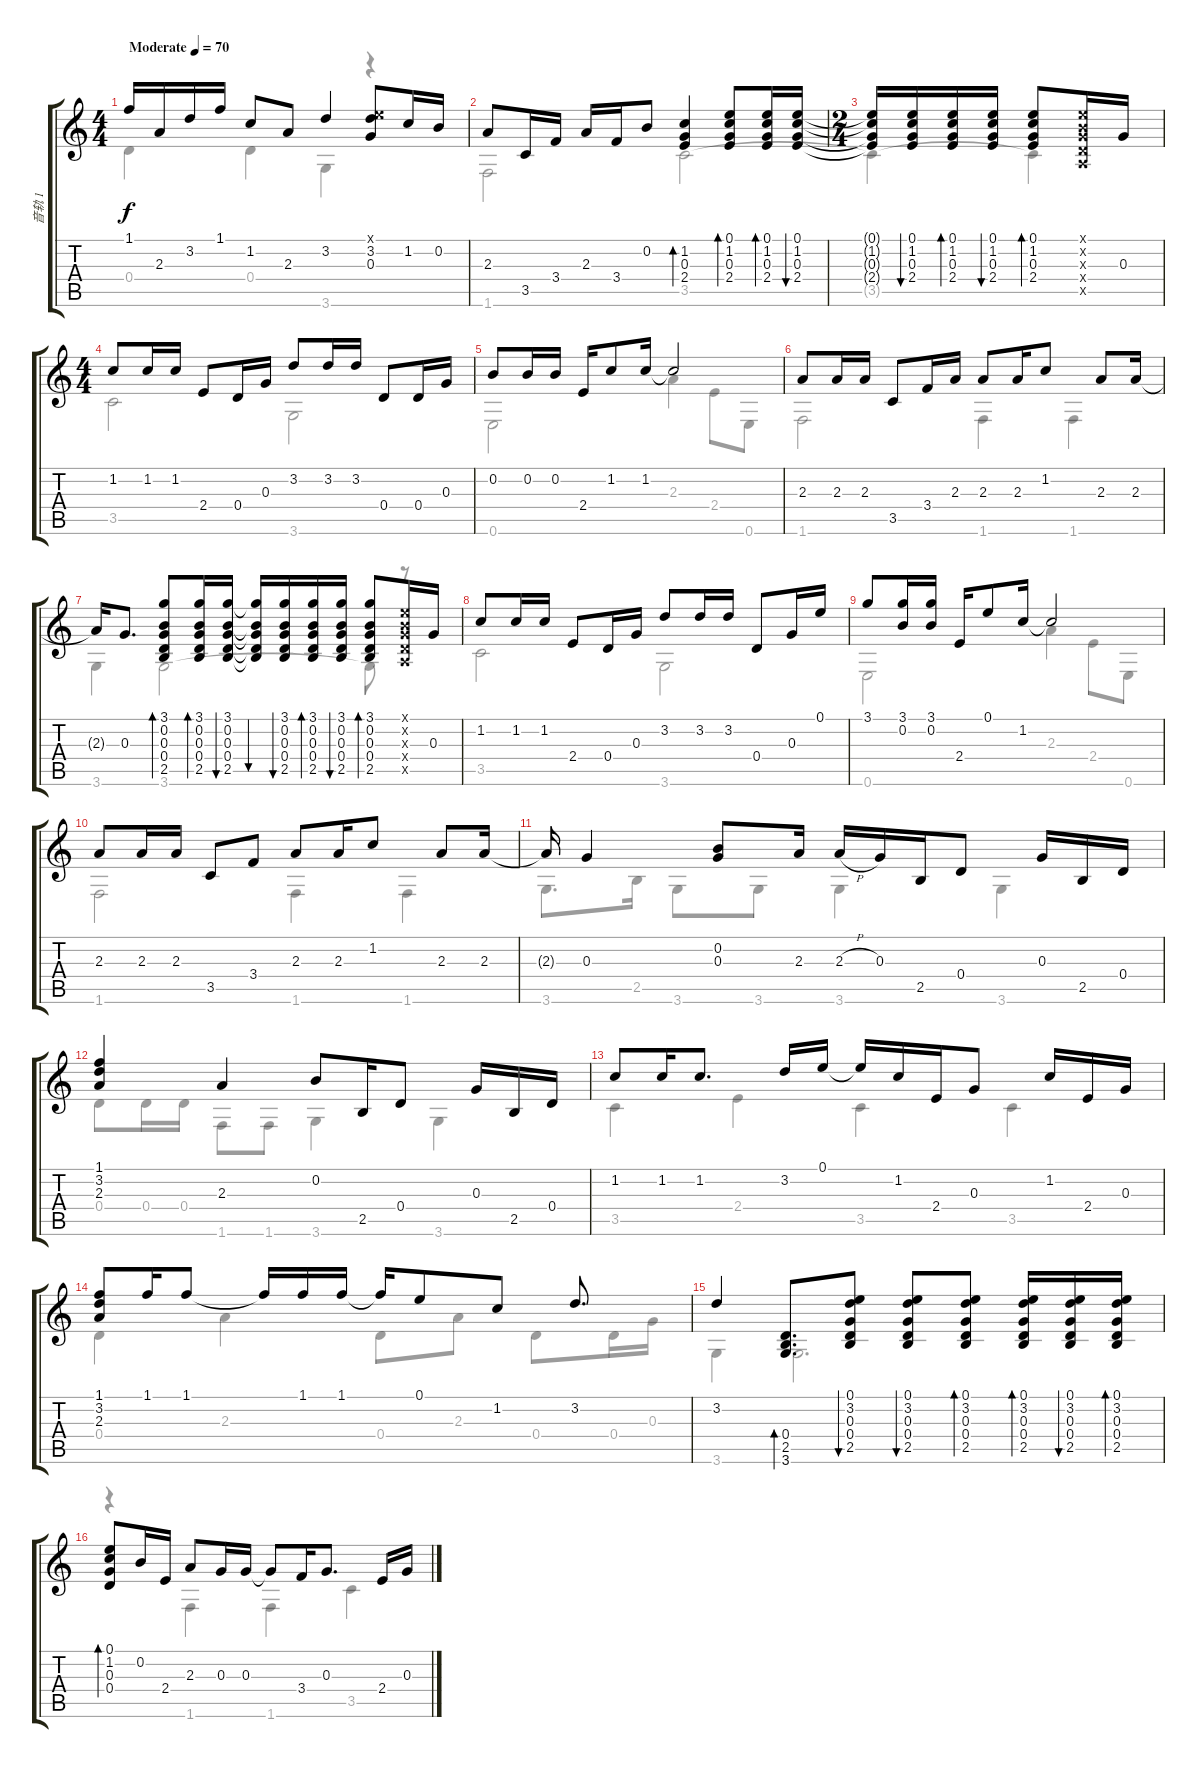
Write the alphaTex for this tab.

\track ("音轨 1" "音轨 1") {instrument acousticguitarsteel}
\staff {score tabs}
\tuning (E4 B3 G3 D3 A2 E2) {hide}
\voice
\ts (4 4)
\tempo (70 "Moderate")
\clef g2
\ks c
1.1.16{dy f instrument acousticguitarsteel} 2.3.16 3.2.16 1.1.16 1.2.8 2.3.8 3.2.4 (0.1{x} 3.2 0.3).8 1.2.16 0.2.16 |
2.3.8 3.5.16 3.4.16 2.3.16 3.4.16 0.2.8 (1.2 0.3 2.4).4{bd 240} (0.1 1.2 0.3 2.4).8{bd 30} (0.1 1.2 0.3 2.4).16{bd 30} (0.1 1.2 0.3 2.4).16{bu 30} |
\ts (2 4)
(0.1{t} 1.2{t} 0.3{t} 2.4{t}).16 (0.1 1.2 0.3 2.4).16{bu 30} (0.1 1.2 0.3 2.4).16{bd 30} (0.1 1.2 0.3 2.4).16{bu 30} (0.1 1.2 0.3 2.4).8{bd 30} (0.1{x} 0.2{x} 0.3{x} 0.4{x} 0.5{x}).16 0.3.16 |
\ts (4 4)
1.2.8 1.2.16 1.2.16 2.4.8 0.4.16 0.3.16 3.2.8 3.2.16 3.2.16 0.4.8 0.4.16 0.3.16 |
0.2.8 0.2.16 0.2.16 2.4.16 1.2.8 1.2.16 1.2{t}.2 |
2.3.8 2.3.16 2.3.16 3.5.8 3.4.16 2.3.16 2.3.8 2.3.16 1.2.8 2.3.8 2.3.16 |
2.3{t}.16 0.3.8{d} (3.1 0.2 0.3 0.4 2.5).8{bd 60} (3.1 0.2 0.3 0.4 2.5).16{bd 60} (3.1 0.2 0.3 0.4 2.5).16{bu 60} (3.1{t} 0.2{t} 0.3{t} 0.4{t} 2.5{t}).16{bu 60} (3.1 0.2 0.3 0.4 2.5).16{bu 60} (3.1 0.2 0.3 0.4 2.5).16{bd 60} (3.1 0.2 0.3 0.4 2.5).16{bu 60} (3.1 0.2 0.3 0.4 2.5).8{bd 60} (0.1{x} 0.2{x} 0.3{x} 0.4{x} 0.5{x}).16 0.3.16 |
1.2.8 1.2.16 1.2.16 2.4.8 0.4.16 0.3.16 3.2.8 3.2.16 3.2.16 0.4.8 0.3.16 0.1.16 |
3.1.8 (3.1 0.2).16 (3.1 0.2).16 2.4.16 0.1.8 1.2.16 1.2{t}.2 |
2.3.8 2.3.16 2.3.16 3.5.8 3.4.8 2.3.8 2.3.16 1.2.8 2.3.8 2.3.16 |
2.3{t}.16 0.3.4 (0.2 0.3).8 2.3.16 2.3{h}.16 0.3.16 2.5.16 0.4.8 0.3.16 2.5.16 0.4.16 |
(1.1 3.2 2.3).4 2.3.4 0.2.8 2.5.16 0.4.8 0.3.16 2.5.16 0.4.16 |
1.2.8 1.2.16 1.2.8{d} 3.2.16 0.1.16 0.1{t}.16 1.2.16 2.4.16 0.3.8 1.2.16 2.4.16 0.3.16 |
(1.1 3.2 2.3).8 1.1.16 1.1.8 1.1{t}.16 1.1.16 1.1.16 1.1{t}.16 0.1.8 1.2.8 3.2.8{d} |
3.2.4 (0.4 2.5 3.6).8{d bd 30} (0.1 3.2 0.3 0.4 2.5).8{bu 30} (0.1 3.2 0.3 0.4 2.5).8{bu 30} (0.1 3.2 0.3 0.4 2.5).8{bd 30} (0.1 3.2 0.3 0.4 2.5).16{bd 30} (0.1 3.2 0.3 0.4 2.5).16{bu 30} (0.1 3.2 0.3 0.4 2.5).16{bd 30} |
(0.1 1.2 0.3 0.4).8{bd 30} 0.2.16 2.4.16 2.3.8 0.3.16 0.3.16 0.3{t}.8 3.4.16 0.3.8{d} 2.4.16 0.3.16
\voice
\clef g2
\ottava regular
\simile none
\ks c
0.4.4{dy f} 0.4.4 3.6.4 r.4 |
1.6.2 3.5.2 |
3.5{t}.4 3.5{t}.4 |
3.5.2 3.6.2 |
0.6.2 2.3.4 2.4.8 0.6.8 |
1.6.2 1.6.4 1.6.4 |
3.6.4 3.6.2 3.6{t}.8 r.8 |
3.5.2 3.6.2 |
0.6.2 2.3.4 2.4.8 0.6.8 |
1.6.2 1.6.4 1.6.4 |
3.6.8{d} 2.5.16 3.6.8 3.6.8 3.6.4 3.6.4 |
0.4.8 0.4.16 0.4.16 1.6.8 1.6.8 3.6.4 3.6.4 |
3.5.4 2.4.4 3.5.4 3.5.4 |
0.4.4 2.3.4 0.4.8 2.3.8 0.4.8 0.4.16 0.3.16 |
3.6.4 3.6.2{d} |
r.4 1.6.4 1.6.4 3.5.4
